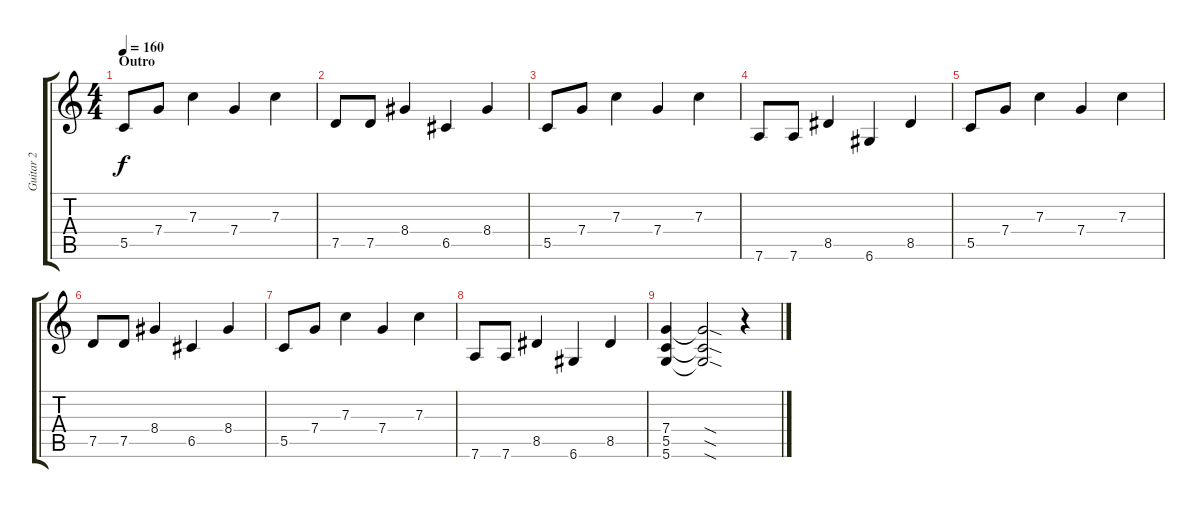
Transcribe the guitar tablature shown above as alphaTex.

\track ("Guitar 2" "Guitar 2") {instrument distortionguitar}
\staff {score tabs}
\tuning (D4 A3 F3 C3 G2 D2) {hide}
\ts (4 4)
\section ("" "Outro")
\tempo 160
\clef g2
\ks c
5.5.8{dy f} 7.4.8 7.3.4 7.4.4 7.3.4 |
7.5.8 7.5.8 8.4.4 6.5.4 8.4.4 |
5.5.8 7.4.8 7.3.4 7.4.4 7.3.4 |
7.6.8 7.6.8 8.5.4 6.6.4 8.5.4 |
5.5.8 7.4.8 7.3.4 7.4.4 7.3.4 |
7.5.8 7.5.8 8.4.4 6.5.4 8.4.4 |
5.5.8 7.4.8 7.3.4 7.4.4 7.3.4 |
7.6.8 7.6.8 8.5.4 6.6.4 8.5.4 |
(7.4 5.5 5.6).4 (7.4{sod t} 5.5{sod t} 5.6{sod t}).2 r.4
